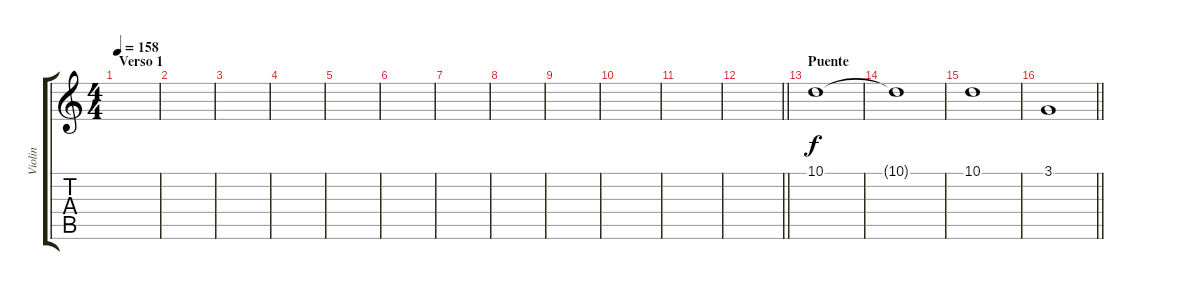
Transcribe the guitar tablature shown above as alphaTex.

\track ("Violin" "Violin") {instrument stringensemble2}
\staff {score tabs}
\tuning (E4 B3 G3 D3 A2 E2) {hide}
\ts (4 4)
\section ("" "Verso 1")
\tempo 158
\clef g2
\ks c
|
|
|
|
|
|
|
|
|
|
|
\barLineRight lightlight
|
\section ("" "Puente")
10.1.1{volume 13} |
10.1{t}.1{volume 0} |
10.1.1{volume 13} |
\barLineRight lightlight
3.1.1{dy f}
